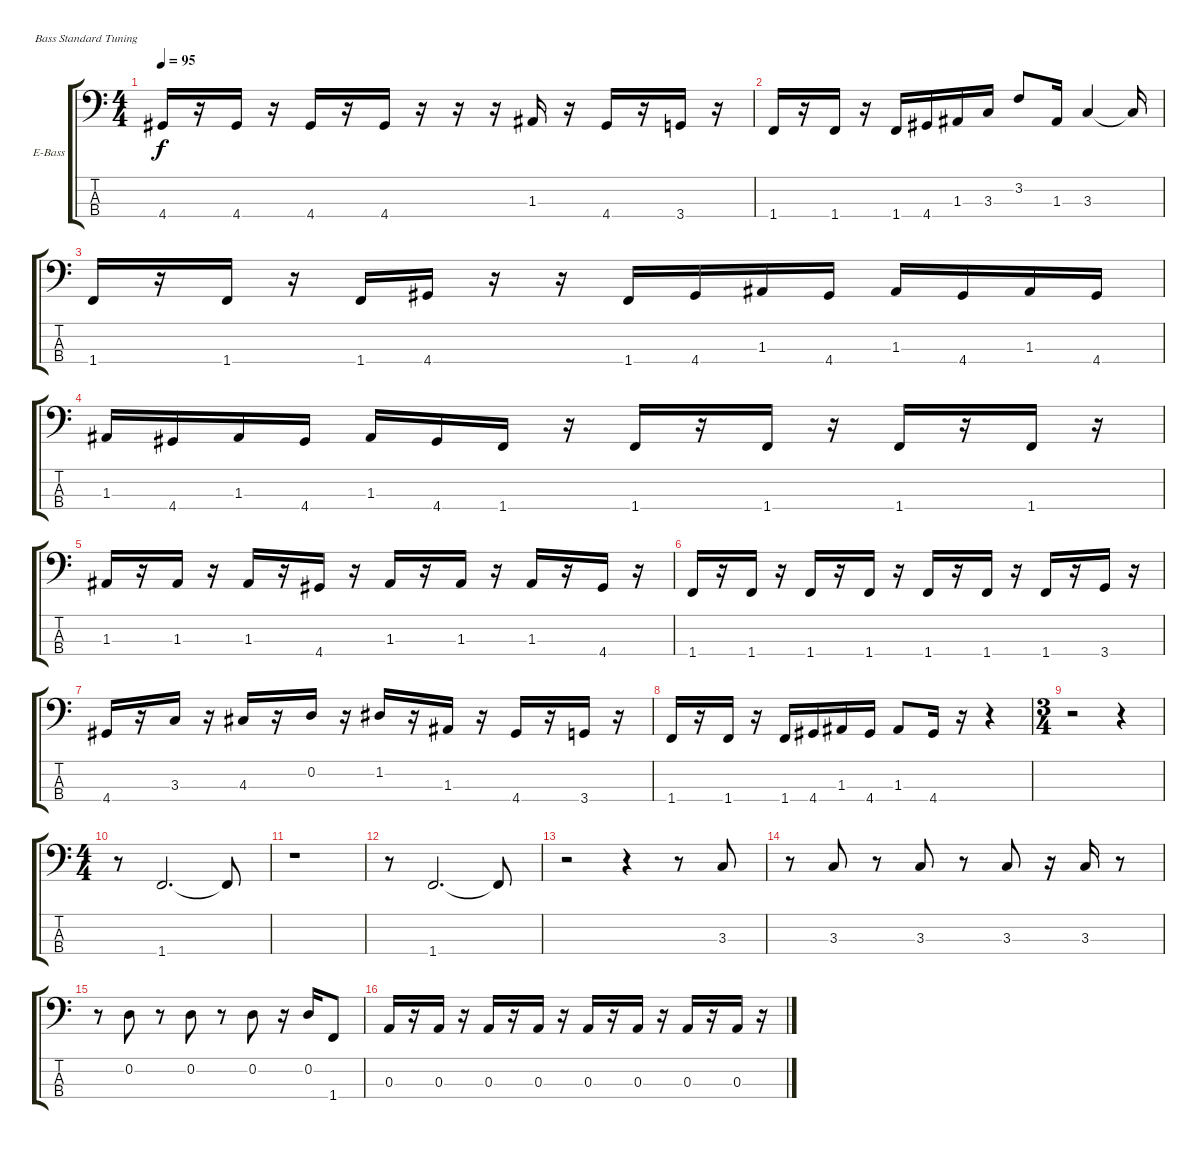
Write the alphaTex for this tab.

\bracketExtendMode groupsimilarinstruments
\firstSystemTrackNameOrientation horizontal
\otherSystemsTrackNameOrientation horizontal
\track ("Glenn Hughes" "E-Bass") {instrument electricbassfinger}
\staff {score tabs}
\tuning (G2 D2 A1 E1)
\ts (4 4)
\tempo 95
\clef f4
\ks c
4.4.16{dy f} r.16 4.4.16 r.16 4.4.16 r.16 4.4.16 r.16 r.16 r.16 1.3.16 r.16 4.4.16 r.16 3.4.16 r.16 |
1.4.16 r.16 1.4.16 r.16 1.4.16 4.4.16 1.3.16 3.3.16 3.2.8 1.3.16 3.3.4 3.3{t}.16 |
1.4.16 r.16 1.4.16 r.16 1.4.16 4.4.16 r.16 r.16 1.4.16 4.4.16 1.3.16 4.4.16 1.3.16 4.4.16 1.3.16 4.4.16 |
1.3.16 4.4.16 1.3.16 4.4.16 1.3.16 4.4.16 1.4.16 r.16 1.4.16 r.16 1.4.16 r.16 1.4.16 r.16 1.4.16 r.16 |
1.3.16 r.16 1.3.16 r.16 1.3.16 r.16 4.4.16 r.16 1.3.16 r.16 1.3.16 r.16 1.3.16 r.16 4.4.16 r.16 |
1.4.16 r.16 1.4.16 r.16 1.4.16 r.16 1.4.16 r.16 1.4.16 r.16 1.4.16 r.16 1.4.16 r.16 3.4.16 r.16 |
4.4.16 r.16 3.3.16 r.16 4.3.16 r.16 0.2.16 r.16 1.2.16 r.16 1.3.16 r.16 4.4.16 r.16 3.4.16 r.16 |
1.4.16 r.16 1.4.16 r.16 1.4.16 4.4.16 1.3.16 4.4.16 1.3.8 4.4.16 r.16 r.4 |
\ts (3 4)
r.2 r.4 |
\ts (4 4)
r.8 1.4.2{d} 1.4{t}.8 |
r.1 |
r.8 1.4.2{d} 1.4{t}.8 |
r.2 r.4 r.8 3.3.8 |
r.8 3.3.8 r.8 3.3.8 r.8 3.3.8 r.16 3.3.16 r.8 |
r.8 0.2.8 r.8 0.2.8 r.8 0.2.8 r.16 0.2.16 1.4.8 |
0.3.16 r.16 0.3.16 r.16 0.3.16 r.16 0.3.16 r.16 0.3.16 r.16 0.3.16 r.16 0.3.16 r.16 0.3.16 r.16
